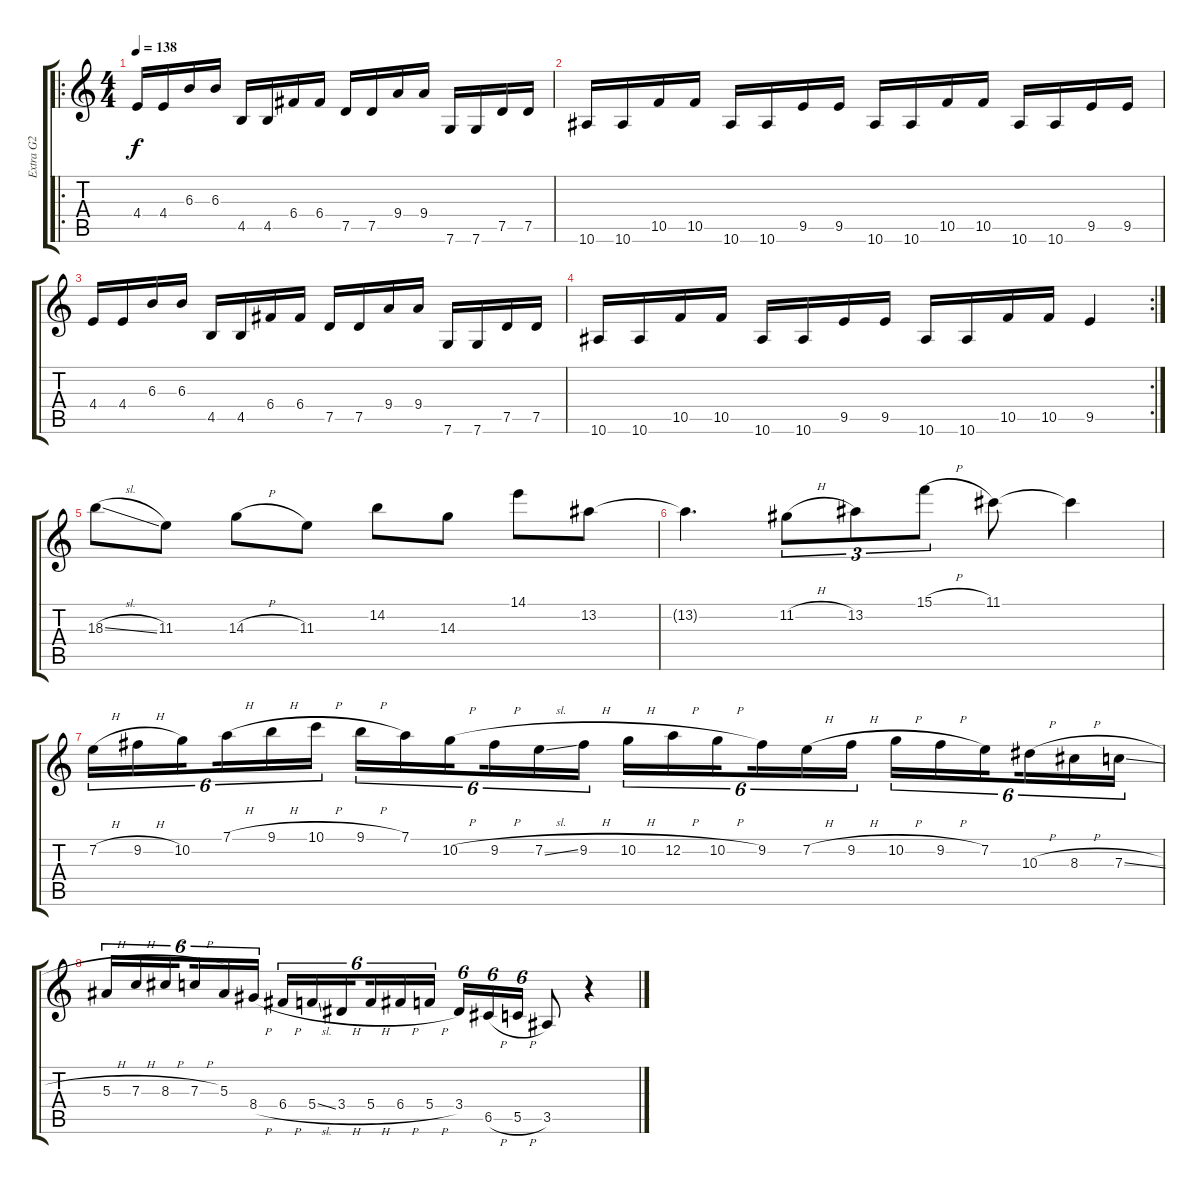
\track ("Extra G2" "Extra G2") {instrument overdrivenguitar}
\staff {score tabs}
\tuning (D4 A3 F3 C3 G2 C2) {hide}
\ro
\ts (4 4)
\tempo 138
\clef g2
\ks c
4.4.16{dy f} 4.4.16 6.3.16 6.3.16 4.5.16 4.5.16 6.4.16 6.4.16 7.5.16 7.5.16 9.4.16 9.4.16 7.6.16 7.6.16 7.5.16 7.5.16 |
10.6.16 10.6.16 10.5.16 10.5.16 10.6.16 10.6.16 9.5.16 9.5.16 10.6.16 10.6.16 10.5.16 10.5.16 10.6.16 10.6.16 9.5.16 9.5.16 |
4.4.16 4.4.16 6.3.16 6.3.16 4.5.16 4.5.16 6.4.16 6.4.16 7.5.16 7.5.16 9.4.16 9.4.16 7.6.16 7.6.16 7.5.16 7.5.16 |
\rc 2
10.6.16 10.6.16 10.5.16 10.5.16 10.6.16 10.6.16 9.5.16 9.5.16 10.6.16 10.6.16 10.5.16 10.5.16 9.5.4 |
18.3{sl}.8{volume 11} 11.3.8 14.3{h}.8 11.3.8 14.2.8 14.3.8 14.1.8 13.2.8 |
13.2{t}.4{d} 11.2{h}.8{tu (3 2)} 13.2.8{tu (3 2)} 15.1{h}.8{tu (3 2)} 11.1.8 11.1{t}.4 |
7.2{h}.16{tu (6 4)} 9.2{h}.16{tu (6 4)} 10.2.16{tu (6 4) beam splitsecondary} 7.1{h}.16{tu (6 4)} 9.1{h}.16{tu (6 4)} 10.1{h}.16{tu (6 4)} 9.1{h}.16{tu (6 4)} 7.1.16{tu (6 4)} 10.2{h}.16{tu (6 4) beam splitsecondary} 9.2{h}.16{tu (6 4)} 7.2{sl}.16{tu (6 4)} 9.2{h}.16{tu (6 4)} 10.2{h}.16{tu (6 4)} 12.2{h}.16{tu (6 4)} 10.2{h}.16{tu (6 4) beam splitsecondary} 9.2.16{tu (6 4)} 7.2{h}.16{tu (6 4)} 9.2{h}.16{tu (6 4)} 10.2{h}.16{tu (6 4)} 9.2{h}.16{tu (6 4)} 7.2.16{tu (6 4) beam splitsecondary} 10.3{h}.16{tu (6 4)} 8.3{h}.16{tu (6 4)} 7.3{sl}.16{tu (6 4)} |
5.3{h}.16{tu (6 4)} 7.3{h}.16{tu (6 4)} 8.3{h}.16{tu (6 4) beam splitsecondary} 7.3{h}.16{tu (6 4)} 5.3.16{tu (6 4)} 8.4{h}.16{tu (6 4)} 6.4{h}.16{tu (6 4)} 5.4{sl}.16{tu (6 4)} 3.4{h}.16{tu (6 4) beam splitsecondary} 5.4{h}.16{tu (6 4)} 6.4{h}.16{tu (6 4)} 5.4{h}.16{tu (6 4)} 3.4.16{tu (6 4)} 6.5{h}.16{tu (6 4)} 5.5{h}.16{tu (6 4)} 3.5.8 r.4
